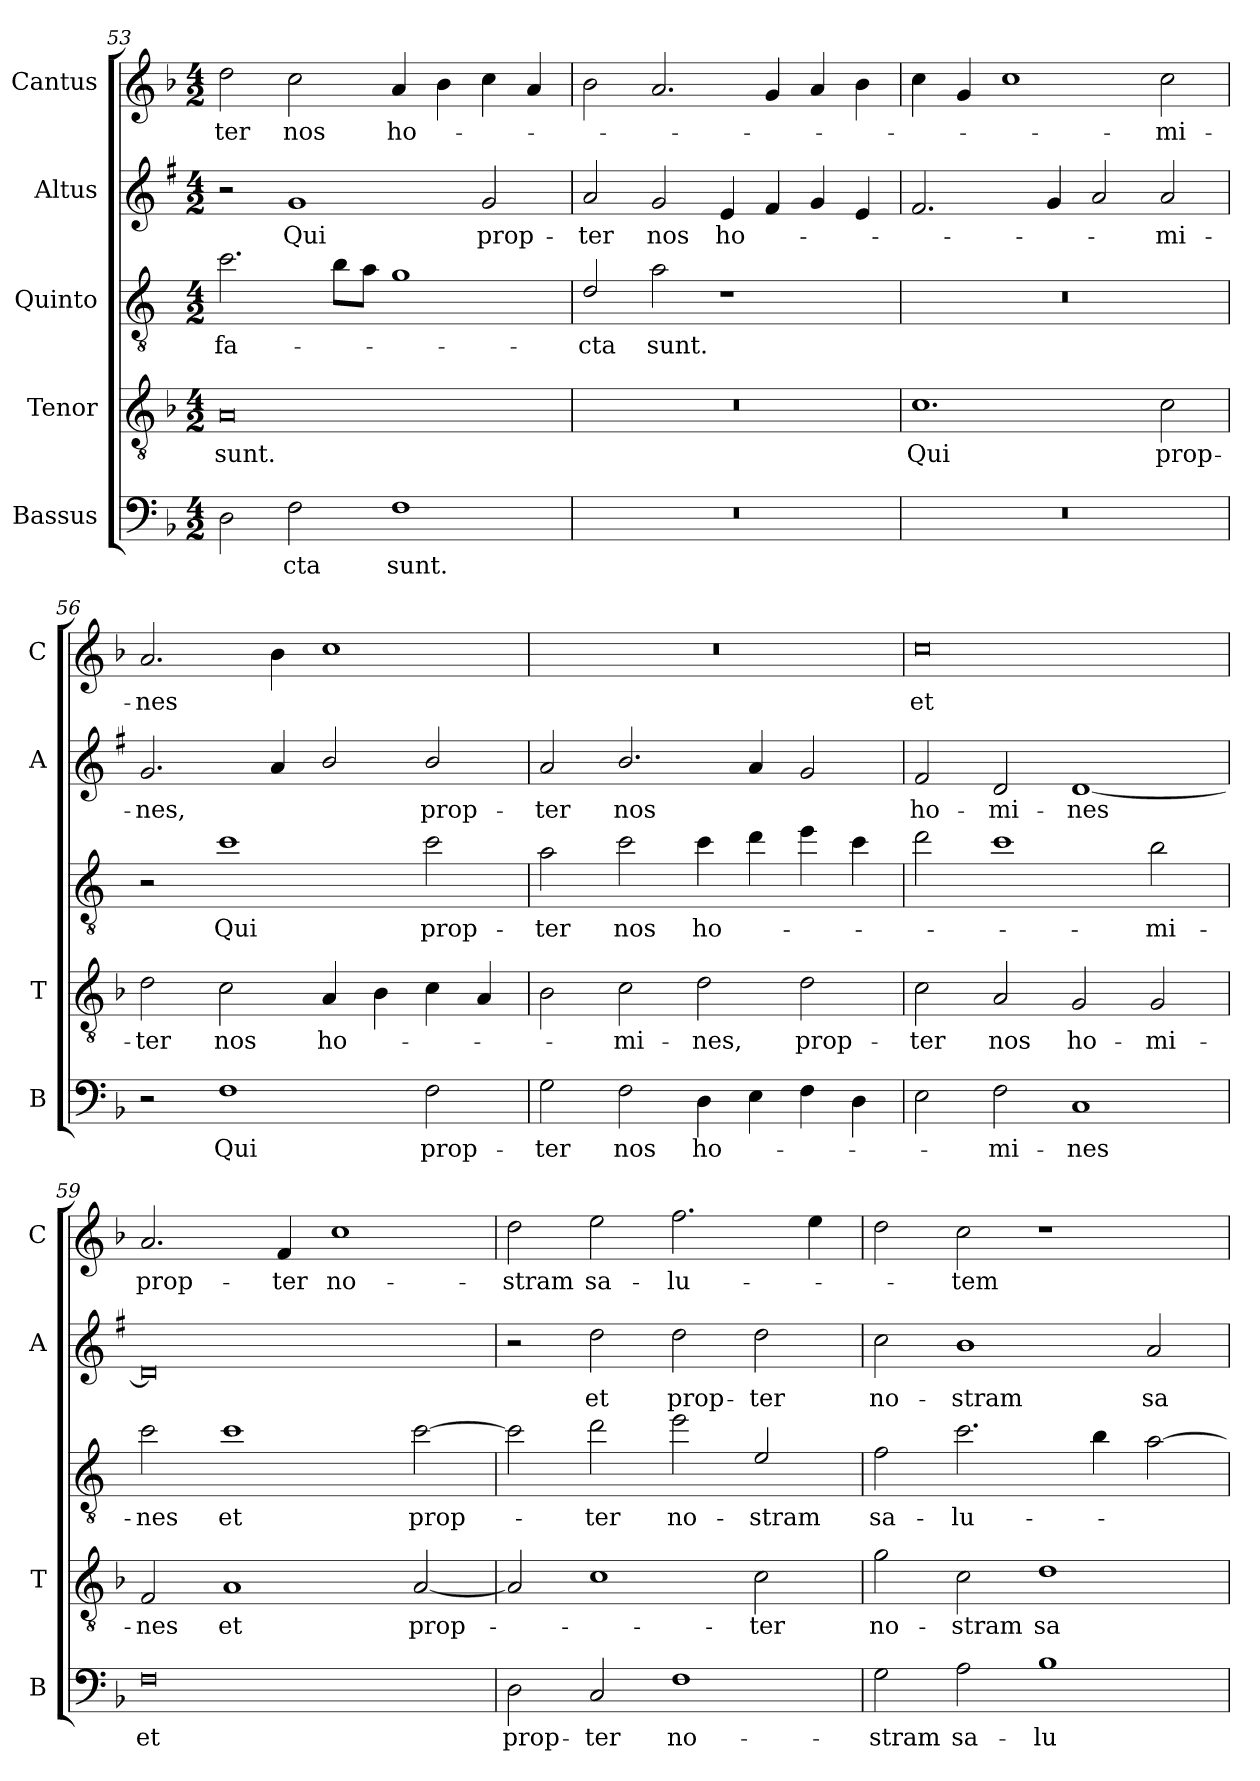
**kern	**text	**kern	**text	**kern	**text	**kern	**text	**kern	**text
*part5	*part5	*part4	*part4	*part3	*part3	*part2	*part2	*part1	*part1
*staff5	*staff5	*staff4	*staff4	*staff3	*staff3	*staff2	*staff2	*staff1	*staff1
*I"Bassus	*	*I"Tenor	*	*I"Quinto	*	*I"Altus	*	*I"Cantus	*
*I'B	*	*I'T	*	*	*	*I'A	*	*I'C	*
*clefF4	*	*clefGv2	*	*clefGv2	*	*clefG2	*	*clefG2	*
*	*	*	*	*ITrd4c7	*	*ITrd1c2	*	*	*
*k[b-]	*	*k[b-]	*	*k[b-]	*	*k[b-]	*	*k[b-]	*
*F:	*	*F:	*	*F:	*	*F:	*	*F:	*
*M4/2	*	*M4/2	*	*M4/2	*	*M4/2	*	*M4/2	*
=53	=53	=53	=53	=53	=53	=53	=53	=53	=53
!	!	!	!LO:LY:b	!	!LO:LY:b	!	!	!	!LO:LY:b
2D\	.	0A	sunt.	2.f\	fa-	2r	.	2dd\	-ter
!	!LO:LY:b	!	!	!	!	!	!LO:LY:b	!	!LO:LY:b
2F\	-cta	.	.	.	.	1f	Qui	2cc\	nos
.	.	.	.	8e\L	.	.	.	.	.
.	.	.	.	8d\J	.	.	.	.	.
!	!LO:LY:b	!	!	!	!	!	!	!	!LO:LY:b
1F	sunt.	.	.	1c	.	.	.	4a/	ho-
.	.	.	.	.	.	.	.	4b-\	.
!	!	!	!	!	!	!	!LO:LY:b	!	!
.	.	.	.	.	.	2f/	prop-	4cc\	.
.	.	.	.	.	.	.	.	4a/	.
!!LO:PB:g=z
=54	=54	=54	=54	=54	=54	=54	=54	=54	=54
!	!	!	!	!	!LO:LY:b	!	!LO:LY:b	!	!
0r	.	0r	.	2G/	-cta	2g/	-ter	2b-\	.
!	!	!	!	!	!LO:LY:b	!	!LO:LY:b	!	!
.	.	.	.	2d\	sunt.	2f/	nos	2.a/	.
!	!	!	!	!	!	!	!LO:LY:b	!	!
.	.	.	.	1r	.	4d/	ho-	.	.
.	.	.	.	.	.	4e/	.	4g/	.
.	.	.	.	.	.	4f/	.	4a/	.
.	.	.	.	.	.	4d/	.	4b-\	.
=55	=55	=55	=55	=55	=55	=55	=55	=55	=55
!	!	!	!LO:LY:b	!	!	!	!	!	!
0r	.	1.c	Qui	0r	.	2.e/	.	4cc\	.
.	.	.	.	.	.	.	.	4g/	.
.	.	.	.	.	.	.	.	1cc	.
.	.	.	.	.	.	4f/	.	.	.
.	.	.	.	.	.	2g/	.	.	.
!	!	!	!LO:LY:b	!	!	!	!LO:LY:b	!	!LO:LY:b
.	.	2c\	prop-	.	.	2g/	-mi-	2cc\	-mi-
=56	=56	=56	=56	=56	=56	=56	=56	=56	=56
!	!	!	!LO:LY:b	!	!	!	!LO:LY:b	!	!LO:LY:b
2r	.	2d\	-ter	2r	.	2.f/	-nes,	2.a/	-nes
!	!LO:LY:b	!	!LO:LY:b	!	!LO:LY:b	!	!	!	!
1F	Qui	2c\	nos	1f	Qui	.	.	.	.
.	.	.	.	.	.	4g/	.	4b-\	.
!	!	!	!LO:LY:b	!	!	!	!	!	!
.	.	4A/	ho-	.	.	2a/	.	1cc	.
.	.	4B-\	.	.	.	.	.	.	.
!	!LO:LY:b	!	!	!	!LO:LY:b	!	!LO:LY:b	!	!
2F\	prop-	4c\	.	2f\	prop-	2a/	prop-	.	.
.	.	4A/	.	.	.	.	.	.	.
=57	=57	=57	=57	=57	=57	=57	=57	=57	=57
!	!LO:LY:b	!	!	!	!LO:LY:b	!	!LO:LY:b	!	!
2G\	-ter	2B-\	.	2d\	-ter	2g/	-ter	0r	.
!	!LO:LY:b	!	!LO:LY:b	!	!LO:LY:b	!	!LO:LY:b	!	!
2F\	nos	2c\	-mi-	2f\	nos	2.a/	nos	.	.
!	!LO:LY:b	!	!LO:LY:b	!	!LO:LY:b	!	!	!	!
4D\	ho-	2d\	-nes,	4f\	ho-	.	.	.	.
4E\	.	.	.	4g\	.	4g/	.	.	.
!	!	!	!LO:LY:b	!	!	!	!	!	!
4F\	.	2d\	prop-	4a\	.	2f/	.	.	.
4D\	.	.	.	4f\	.	.	.	.	.
=58	=58	=58	=58	=58	=58	=58	=58	=58	=58
!	!	!	!LO:LY:b	!	!	!	!LO:LY:b	!	!LO:LY:b
2E\	.	2c\	-ter	2g\	.	2e/	ho-	0cc	et
!	!LO:LY:b	!	!LO:LY:b	!	!	!	!LO:LY:b	!	!
2F\	-mi-	2A/	nos	1f	.	2c/	-mi-	.	.
!	!LO:LY:b	!	!LO:LY:b	!	!	!	!LO:LY:b	!	!
1C	-nes	2G/	ho-	.	.	[1c	-nes	.	.
!	!	!	!LO:LY:b	!	!LO:LY:b	!	!	!	!
.	.	2G/	-mi-	2e\	-mi-	.	.	.	.
=59	=59	=59	=59	=59	=59	=59	=59	=59	=59
!	!LO:LY:b	!	!LO:LY:b	!	!LO:LY:b	!	!	!	!LO:LY:b
0F	et	2F/	-nes	2f\	-nes	0c]	.	2.a/	prop-
!	!	!	!LO:LY:b	!	!LO:LY:b	!	!	!	!
.	.	1A	et	1f	et	.	.	.	.
!	!	!	!	!	!	!	!	!	!LO:LY:b
.	.	.	.	.	.	.	.	4f/	-ter
!	!	!	!	!	!	!	!	!	!LO:LY:b
.	.	.	.	.	.	.	.	1cc	no-
!	!	!	!LO:LY:b	!	!LO:LY:b	!	!	!	!
.	.	[2A/	prop-	[2f\	prop-	.	.	.	.
!!LO:LB:g=z
=60	=60	=60	=60	=60	=60	=60	=60	=60	=60
!	!LO:LY:b	!	!	!	!	!	!	!	!LO:LY:b
2D\	prop-	2A/]	.	2f\]	.	2r	.	2dd\	-stram
!	!LO:LY:b	!	!	!	!LO:LY:b	!	!LO:LY:b	!	!LO:LY:b
2C/	-ter	1c	.	2g\	-ter	2cc\	et	2ee\	sa-
!	!LO:LY:b	!	!	!	!LO:LY:b	!	!LO:LY:b	!	!LO:LY:b
1F	no-	.	.	2a\	no-	2cc\	prop-	2.ff\	-lu-
!	!	!	!LO:LY:b	!	!LO:LY:b	!	!LO:LY:b	!	!
.	.	2c\	-ter	2A/	-stram	2cc\	-ter	.	.
.	.	.	.	.	.	.	.	4ee\	.
=61	=61	=61	=61	=61	=61	=61	=61	=61	=61
!	!LO:LY:b	!	!LO:LY:b	!	!LO:LY:b	!	!LO:LY:b	!	!
2G\	-stram	2g\	no-	2B-\	sa-	2b-\	no-	2dd\	.
!	!LO:LY:b	!	!LO:LY:b	!	!LO:LY:b	!	!LO:LY:b	!	!LO:LY:b
2A\	sa-	2c\	-stram	2.f\	-lu-	1a	-stram	2cc\	-tem
!	!LO:LY:b	!	!LO:LY:b	!	!	!	!	!	!
1B-	-lu-	1d	sa-	.	.	.	.	1r	.
.	.	.	.	4e\	.	.	.	.	.
!	!	!	!	!	!	!	!LO:LY:b	!	!
.	.	.	.	[2d\	.	2g/	sa-	.	.
=	=	=	=	=	=	=	=	=	=
*-	*-	*-	*-	*-	*-	*-	*-	*-	*-
